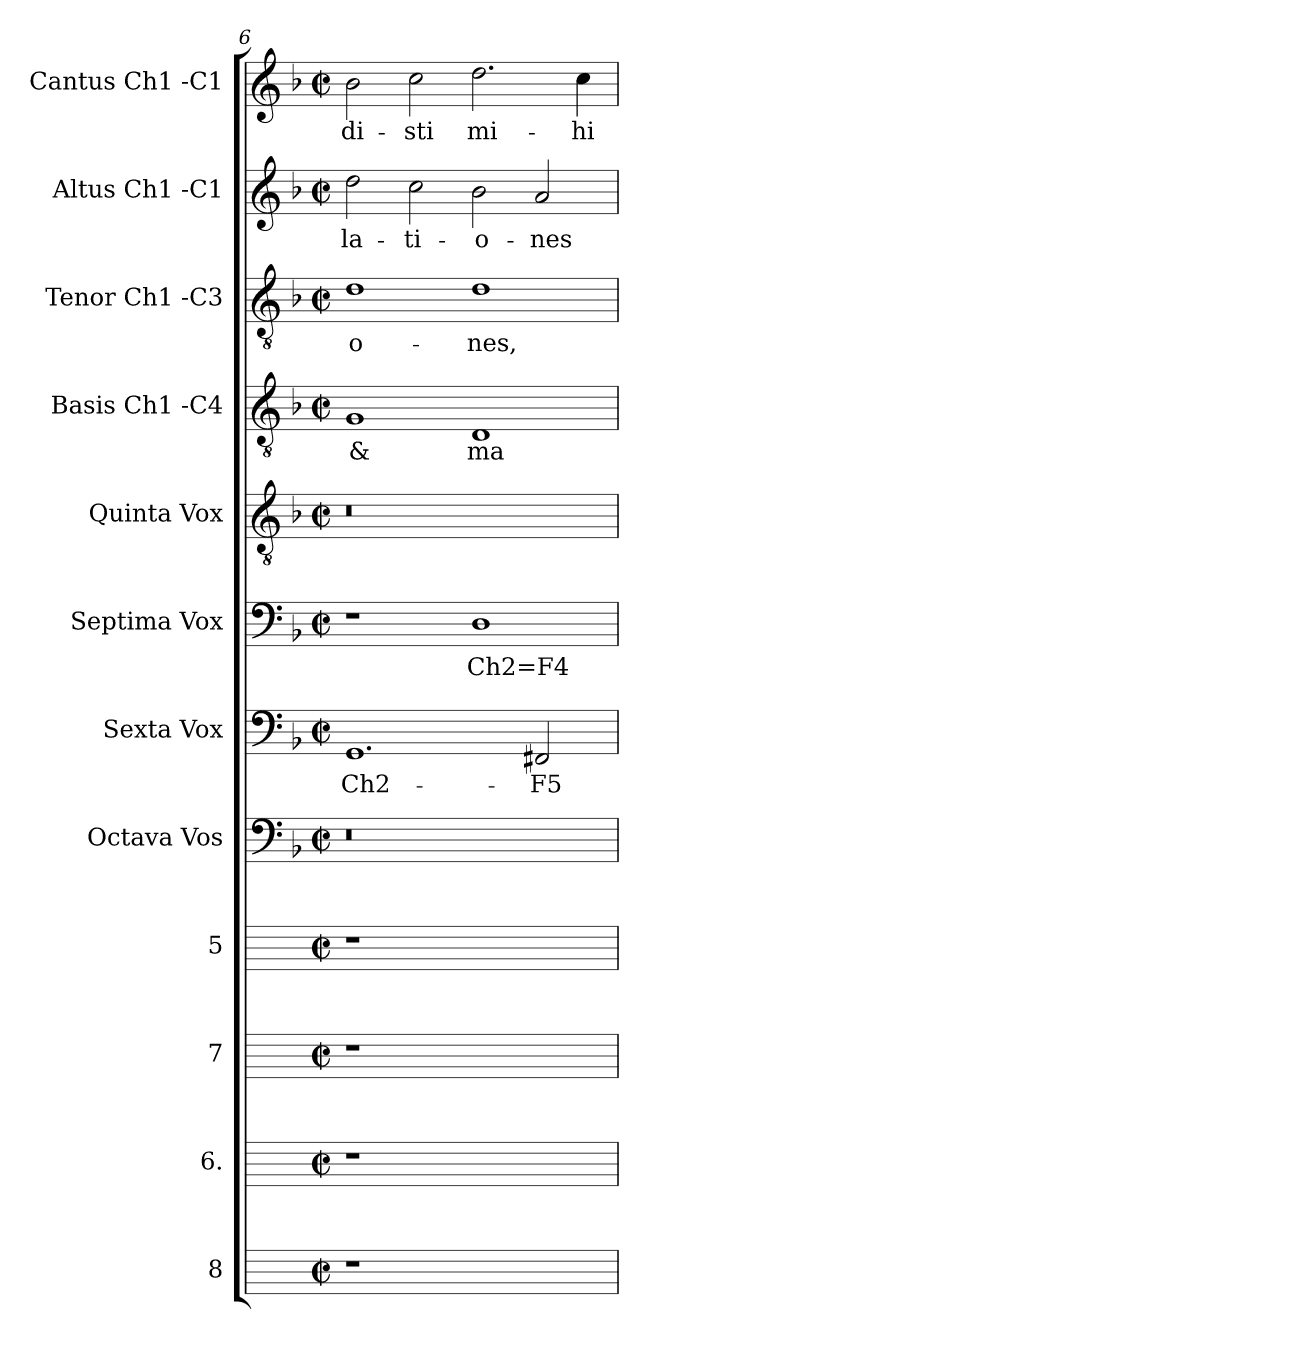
**kern	**kern	**kern	**kern	**kern	**kern	**text	**kern	**text	**kern	**kern	**text	**kern	**text	**kern	**text	**kern	**text
*part12	*part11	*part10	*part9	*part8	*part7	*part7	*part6	*part6	*part5	*part4	*part4	*part3	*part3	*part2	*part2	*part1	*part1
*staff12	*staff11	*staff10	*staff9	*staff8	*staff7	*staff7	*staff6	*staff6	*staff5	*staff4	*staff4	*staff3	*staff3	*staff2	*staff2	*staff1	*staff1
*I"8	*I"6.	*I"7	*I"5	*I"Octava  Vos	*I"Sexta  Vox	*	*I"Septima  Vox	*	*I"Quinta  Vox	*I"Basis  Ch1 -C4	*	*I"Tenor  Ch1 -C3	*	*I"Altus  Ch1 -C1	*	*I"Cantus  Ch1 -C1	*
*	*	*	*	*	*	*	*	*	*	*I'B	*	*I'T	*	*I'A	*	*I'C	*
*	*	*	*	*clefF4	*clefF4	*	*clefF4	*	*clefGv2	*clefGv2	*	*clefGv2	*	*clefG2	*	*clefG2	*
*k[]	*k[]	*k[]	*k[]	*k[b-]	*k[b-]	*	*k[b-]	*	*k[b-]	*k[b-]	*	*k[b-]	*	*k[b-]	*	*k[b-]	*
*C:	*C:	*C:	*C:	*F:	*F:	*	*F:	*	*F:	*F:	*	*F:	*	*F:	*	*F:	*
*M2/2	*M2/2	*M2/2	*M2/2	*M2/2	*M2/2	*	*M2/2	*	*M2/2	*M2/2	*	*M2/2	*	*M2/2	*	*M2/2	*
*met(c|)	*met(c|)	*met(c|)	*met(c|)	*met(c|)	*met(c|)	*	*met(c|)	*	*met(c|)	*met(c|)	*	*met(c|)	*	*met(c|)	*	*met(c|)	*
=6	=6	=6	=6	=6	=6	=6	=6	=6	=6	=6	=6	=6	=6	=6	=6	=6	=6
!	!	!	!	!	!	!LO:LY:b:rj	!	!	!	!	!LO:LY:b:cj	!	!LO:LY:b:cj	!	!LO:LY:b:cj	!	!LO:LY:b:cj
1r	1r	1r	1r	0r	1.GG	Ch2-	1r	.	0r	1G	&	1d	-o-	2dd\	-la-	2b-\	-di-
!	!	!	!	!	!	!	!	!	!	!	!	!	!	!	!LO:LY:b:cj	!	!LO:LY:b:cj
.	.	.	.	.	.	.	.	.	.	.	.	.	.	2cc\	-ti-	2cc\	-sti
!	!	!	!	!	!	!	!	!LO:LY:b:rj	!	!	!LO:LY:b:cj	!	!LO:LY:b:cj	!	!LO:LY:b:cj	!	!LO:LY:b:cj
1ryy	1ryy	1ryy	1ryy	.	.	.	1D	Ch2=F4	.	1D	ma-	1d	-nes,	2b-\	-o-	2.dd\	mi-
!	!	!	!	!	!	!LO:LY:b:rj	!	!	!	!	!	!	!	!	!LO:LY:b:cj	!	!
.	.	.	.	.	2FF#X/	-F5	.	.	.	.	.	.	.	2a/	-nes	.	.
!	!	!	!	!	!	!	!	!	!	!	!	!	!	!	!	!	!LO:LY:b:cj
.	.	.	.	.	.	.	.	.	.	.	.	.	.	.	.	4cc\	-hi
=	=	=	=	=	=	=	=	=	=	=	=	=	=	=	=	=	=
*-	*-	*-	*-	*-	*-	*-	*-	*-	*-	*-	*-	*-	*-	*-	*-	*-	*-
